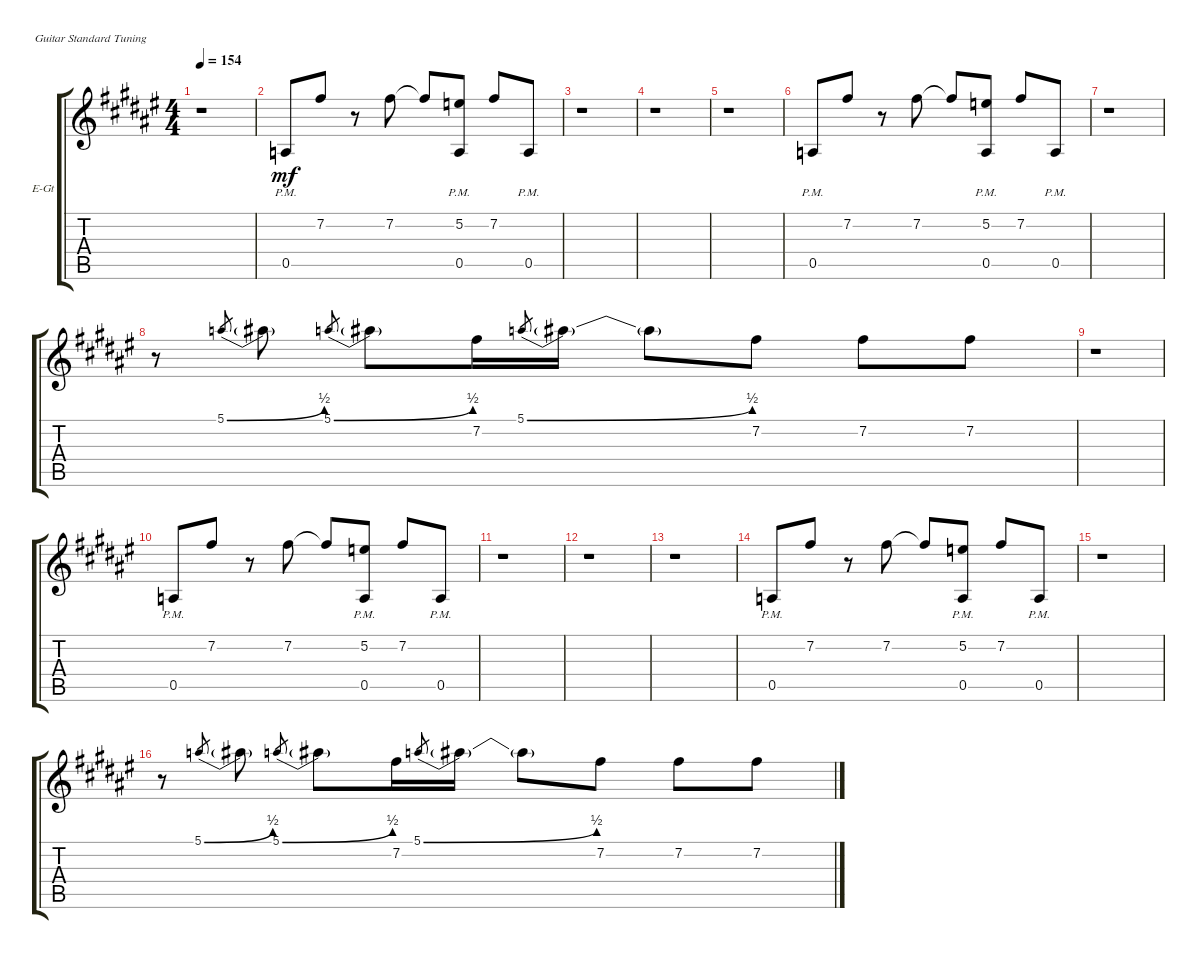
\defaultSystemsLayout 4
\bracketExtendMode groupsimilarinstruments
\firstSystemTrackNameOrientation horizontal
\otherSystemsTrackNameOrientation horizontal
\track ("Electric Guitar" "E-Gt") {instrument distortionguitar}
\staff {score tabs}
\tuning (E4 B3 G3 D3 A2 E2)
\ts (4 4)
\tempo 154
\clef g2
\ks f#
r.1{dy mf} |
0.5{pm}.8 7.2.8 r.8 7.2.8 7.2{t}.8 (5.2 0.5{pm}).8 7.2.8 0.5{pm}.8 |
r.1 |
r.1 |
r.1 |
0.5{pm}.8 7.2.8 r.8 7.2.8 7.2{t}.8 (5.2 0.5{pm}).8 7.2.8 0.5{pm}.8 |
r.1 |
r.8 5.1{be (bend 0 0 15 2)}.8{gr} 5.1{t}.8 5.1{be (bend 0 0 15.6 2)}.8{gr} 5.1{t}.8 7.2.16 5.1{be (bend 0 0 15 2)}.8{gr} 5.1{t}.16 5.1{t}.8 7.2.8 7.2.8 7.2.8 |
r.1 |
0.5{pm}.8 7.2.8 r.8 7.2.8 7.2{t}.8 (5.2 0.5{pm}).8 7.2.8 0.5{pm}.8 |
r.1 |
r.1 |
r.1 |
0.5{pm}.8 7.2.8 r.8 7.2.8 7.2{t}.8 (5.2 0.5{pm}).8 7.2.8 0.5{pm}.8 |
r.1 |
r.8 5.1{be (bend 0 0 15 2)}.8{gr} 5.1{t}.8 5.1{be (bend 0 0 15.6 2)}.8{gr} 5.1{t}.8 7.2.16 5.1{be (bend 0 0 15 2)}.8{gr} 5.1{t}.16 5.1{t}.8 7.2.8 7.2.8 7.2.8
